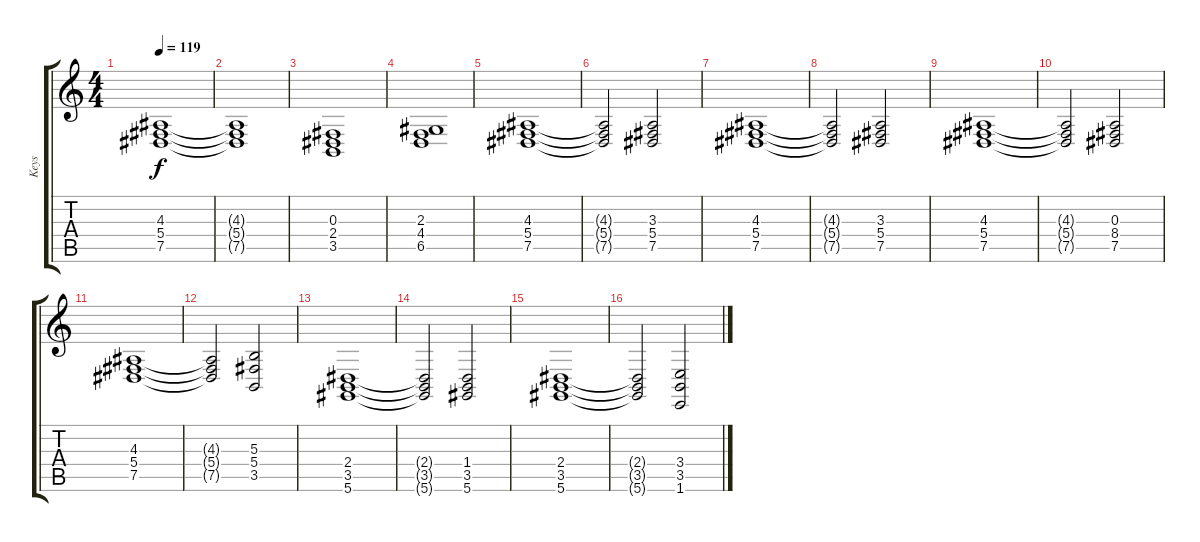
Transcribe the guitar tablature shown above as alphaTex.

\track ("Keys" "Keys") {instrument synthstrings1}
\staff {score tabs}
\tuning (Eb4 Bb3 Gb3 Db3 Ab2 Eb2) {hide}
\ts (4 4)
\tempo 119
\clef g2
\ks c
(4.3 5.4 7.5).1{dy f} |
(4.3{t} 5.4{t} 7.5{t}).1 |
(0.3 2.4 3.5).1 |
(2.3 4.4 6.5).1 |
(4.3 5.4 7.5).1 |
(4.3{t} 5.4{t} 7.5{t}).2 (3.3 5.4 7.5).2 |
(4.3 5.4 7.5).1 |
(4.3{t} 5.4{t} 7.5{t}).2 (3.3 5.4 7.5).2 |
(4.3 5.4 7.5).1 |
(4.3{t} 5.4{t} 7.5{t}).2 (0.3 8.4 7.5).2 |
(4.3 5.4 7.5).1 |
(4.3{t} 5.4{t} 7.5{t}).2 (5.3 5.4 3.5).2 |
(2.4 3.5 5.6).1 |
(2.4{t} 3.5{t} 5.6{t}).2 (1.4 3.5 5.6).2 |
(2.4 3.5 5.6).1 |
(2.4{t} 3.5{t} 5.6{t}).2 (3.4 3.5 1.6).2
